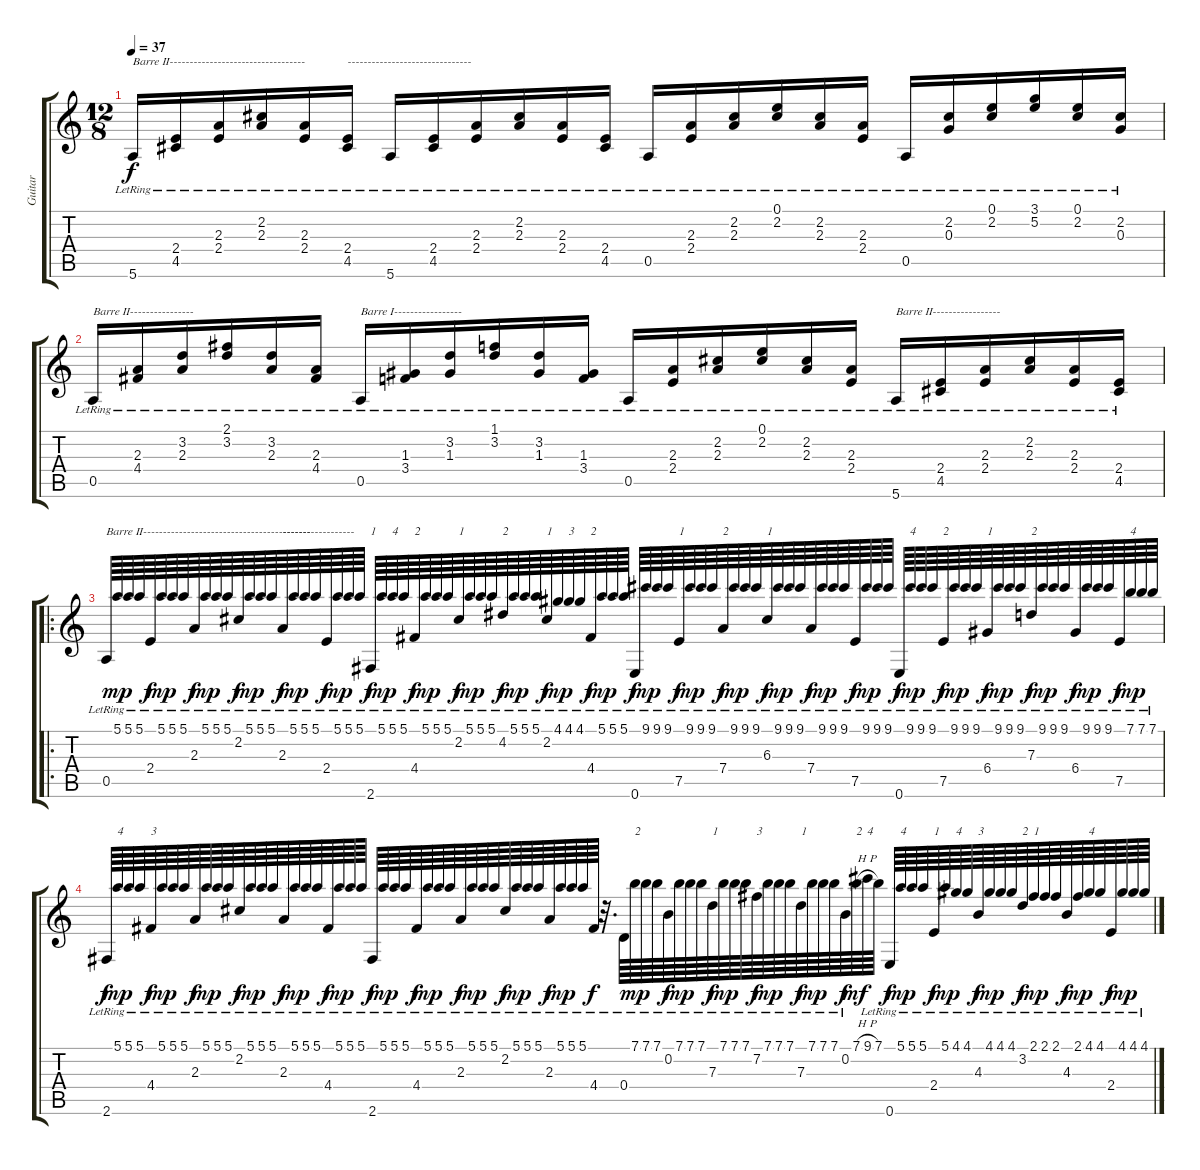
\track ("Guitar" "Guitar") {instrument acousticguitarnylon}
\staff {score tabs}
\tuning (E4 B3 G3 D3 A2 E2) {hide}
\ts (12 8)
\tempo 37
\clef g2
\ks c
5.6{lr}.16{txt "Barre II----------------------------------" dy f instrument acousticguitarnylon} (2.4{lr} 4.5{lr}).16 (2.3{lr} 2.4{lr}).16 (2.2{lr} 2.3{lr}).16 (2.3{lr} 2.4{lr}).16 (2.4{lr} 4.5{lr}).16{txt "-------------------------------"} 5.6{lr}.16 (2.4{lr} 4.5{lr}).16 (2.3{lr} 2.4{lr}).16 (2.2{lr} 2.3{lr}).16 (2.3{lr} 2.4{lr}).16 (2.4{lr} 4.5{lr}).16 0.5{lr}.16 (2.3{lr} 2.4{lr}).16 (2.2{lr} 2.3{lr}).16 (0.1{lr} 2.2{lr}).16 (2.2{lr} 2.3{lr}).16 (2.3{lr} 2.4{lr}).16 0.5{lr}.16 (2.2{lr} 0.3{lr}).16 (0.1{lr} 2.2{lr}).16 (3.1{lr} 5.2{lr}).16 (0.1{lr} 2.2{lr}).16 (2.2{lr} 0.3{lr}).16 |
0.5{lr}.16{txt "Barre II----------------"} (2.3{lr} 4.4{lr}).16 (3.2{lr} 2.3{lr}).16 (2.1{lr} 3.2{lr}).16 (3.2{lr} 2.3{lr}).16 (2.3{lr} 4.4{lr}).16 0.5{lr}.16{txt "Barre I-----------------"} (1.3{lr} 3.4{lr}).16 (3.2{lr} 1.3{lr}).16 (1.1{lr} 3.2{lr}).16 (3.2{lr} 1.3{lr}).16 (1.3{lr} 3.4{lr}).16 0.5{lr}.16 (2.3{lr} 2.4{lr}).16 (2.2{lr} 2.3{lr}).16 (0.1{lr} 2.2{lr}).16 (2.2{lr} 2.3{lr}).16 (2.3{lr} 2.4{lr}).16 5.6{lr}.16{txt "Barre II-----------------"} (2.4{lr} 4.5{lr}).16 (2.3{lr} 2.4{lr}).16 (2.2{lr} 2.3{lr}).16 (2.3{lr} 2.4{lr}).16 (2.4{lr} 4.5{lr}).16 |
\ro
0.5{lr}.64{txt "Barre II------------------------------------------"} 5.1{lr}.64{dy mp} 5.1{lr}.64 5.1{lr}.64 2.4{lr}.64{dy f} 5.1{lr}.64{dy mp} 5.1{lr}.64 5.1{lr}.64 2.3{lr}.64{dy f} 5.1{lr}.64{dy mp} 5.1{lr}.64 5.1{lr}.64 2.2{lr}.64{dy f} 5.1{lr}.64{dy mp} 5.1{lr}.64 5.1{lr}.64 2.3{lr}.64{txt "------------------" dy f} 5.1{lr}.64{dy mp} 5.1{lr}.64 5.1{lr}.64 2.4{lr}.64{dy f} 5.1{lr}.64{dy mp} 5.1{lr}.64 5.1{lr}.64 2.6{lr}.64{txt "1" dy f} 5.1{lr}.64{dy mp} 5.1{lr}.64{txt "4"} 5.1{lr}.64 4.4{lr}.64{txt "2" dy f} 5.1{lr}.64{dy mp} 5.1{lr}.64 5.1{lr}.64 2.2{lr}.64{txt "1" dy f} 5.1{lr}.64{dy mp} 5.1{lr}.64 5.1{lr}.64 4.2{lr}.64{txt "2" dy f} 5.1{lr}.64{dy mp} 5.1{lr}.64 5.1{lr}.64 2.2{lr}.64{txt "1" dy f} 4.1{lr}.64{dy mp} 4.1{lr}.64{txt "3"} 4.1{lr}.64 4.4{lr}.64{txt "2" dy f} 5.1{lr}.64{dy mp} 5.1{lr}.64 5.1{lr}.64 0.6{lr}.64{dy f} 9.1{lr}.64{dy mp} 9.1{lr}.64 9.1{lr}.64 7.5{lr}.64{txt "1" dy f} 9.1{lr}.64{dy mp} 9.1{lr}.64 9.1{lr}.64 7.4{lr}.64{txt "2" dy f} 9.1{lr}.64{dy mp} 9.1{lr}.64 9.1{lr}.64 6.3{lr}.64{txt "1" dy f} 9.1{lr}.64{dy mp} 9.1{lr}.64 9.1{lr}.64 7.4{lr}.64{dy f} 9.1{lr}.64{dy mp} 9.1{lr}.64 9.1{lr}.64 7.5{lr}.64{dy f} 9.1{lr}.64{dy mp} 9.1{lr}.64 9.1{lr}.64 0.6{lr}.64{dy f} 9.1{lr}.64{txt "4" dy mp} 9.1{lr}.64 9.1{lr}.64 7.5{lr}.64{txt "2" dy f} 9.1{lr}.64{dy mp} 9.1{lr}.64 9.1{lr}.64 6.4{lr}.64{txt "1" dy f} 9.1{lr}.64{dy mp} 9.1{lr}.64 9.1{lr}.64 7.3{lr}.64{txt "2" dy f} 9.1{lr}.64{dy mp} 9.1{lr}.64 9.1{lr}.64 6.4{lr}.64{dy f} 9.1{lr}.64{dy mp} 9.1{lr}.64 9.1{lr}.64 7.5{lr}.64{dy f} 7.1{lr}.64{txt "4" dy mp} 7.1{lr}.64 7.1{lr}.64 |
2.6{lr}.64{dy f} 5.1{lr}.64{txt "4" dy mp} 5.1{lr}.64 5.1{lr}.64 4.4{lr}.64{txt "3" dy f} 5.1{lr}.64{dy mp} 5.1{lr}.64 5.1{lr}.64 2.3{lr}.64{dy f} 5.1{lr}.64{dy mp} 5.1{lr}.64 5.1{lr}.64 2.2{lr}.64{dy f} 5.1{lr}.64{dy mp} 5.1{lr}.64 5.1{lr}.64 2.3{lr}.64{dy f} 5.1{lr}.64{dy mp} 5.1{lr}.64 5.1{lr}.64 4.4{lr}.64{dy f} 5.1{lr}.64{dy mp} 5.1{lr}.64 5.1{lr}.64 2.6{lr}.64{dy f} 5.1{lr}.64{dy mp} 5.1{lr}.64 5.1{lr}.64 4.4{lr}.64{dy f} 5.1{lr}.64{dy mp} 5.1{lr}.64 5.1{lr}.64 2.3{lr}.64{dy f} 5.1{lr}.64{dy mp} 5.1{lr}.64 5.1{lr}.64 2.2{lr}.64{dy f} 5.1{lr}.64{dy mp} 5.1{lr}.64 5.1{lr}.64 2.3{lr}.64{dy f} 5.1{lr}.64{dy mp} 5.1{lr}.64 5.1{lr}.64 4.4{lr}.64{dy f} r.32{d} 0.4{lr}.64 7.1{lr}.64{txt "2" dy mp} 7.1{lr}.64 7.1{lr}.64 0.2{lr}.64{dy f} 7.1{lr}.64{dy mp} 7.1{lr}.64 7.1{lr}.64 7.3{lr}.64{txt "1" dy f} 7.1{lr}.64{dy mp} 7.1{lr}.64 7.1{lr}.64 7.2{lr}.64{txt "3" dy f} 7.1{lr}.64{dy mp} 7.1{lr}.64 7.1{lr}.64 7.3{lr}.64{txt "1" dy f} 7.1{lr}.64{dy mp} 7.1{lr}.64 7.1{lr}.64 0.2{lr}.64{dy f} 7.1{h}.64{txt "2" dy mf} 9.1{h}.64{txt "4"} 7.1{lr}.64 0.6{lr}.64{dy f} 5.1{lr}.64{txt "4" dy mp} 5.1{lr}.64 5.1{lr}.64 2.4{lr}.64{txt "1" dy f} 5.1{lr}.64{dy mp} 4.1{lr}.64{txt "4"} 4.1{lr}.64 4.3{lr}.64{txt "3" dy f} 4.1{lr}.64{dy mp} 4.1{lr}.64 4.1{lr}.64 3.2{lr}.64{txt "2" dy f} 2.1{lr}.64{txt "1" dy mp} 2.1{lr}.64 2.1{lr}.64 4.3{lr}.64{dy f} 2.1{lr}.64{dy mp} 4.1{lr}.64{txt "4"} 4.1{lr}.64 2.4{lr}.64{dy f} 4.1{lr}.64{dy mp} 4.1{lr}.64 4.1{lr}.64
